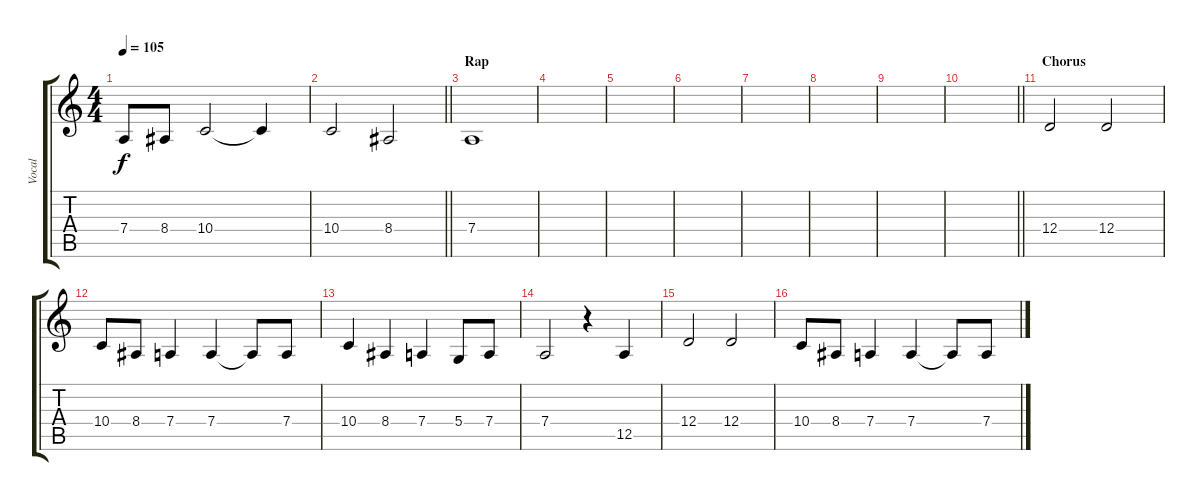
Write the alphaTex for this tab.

\track ("Vocal" "Vocal") {instrument cello}
\staff {score tabs}
\tuning (E4 B3 G3 D3 A2 E2) {hide}
\ts (4 4)
\tempo 105
\clef g2
\ks c
7.4.8{dy f} 8.4.8 10.4.2 10.4{t}.4 |
\barLineRight lightlight
10.4.2 8.4.2 |
\section ("" "Rap")
7.4.1 |
|
|
|
|
|
|
\barLineRight lightlight
|
\section ("" "Chorus")
12.4.2 12.4.2 |
10.4.8 8.4.8 7.4.4 7.4.4 7.4{t}.8 7.4.8 |
10.4.4 8.4.4 7.4.4 5.4.8 7.4.8 |
7.4.2 r.4 12.5.4 |
12.4.2 12.4.2 |
10.4.8 8.4.8 7.4.4 7.4.4 7.4{t}.8 7.4.8
